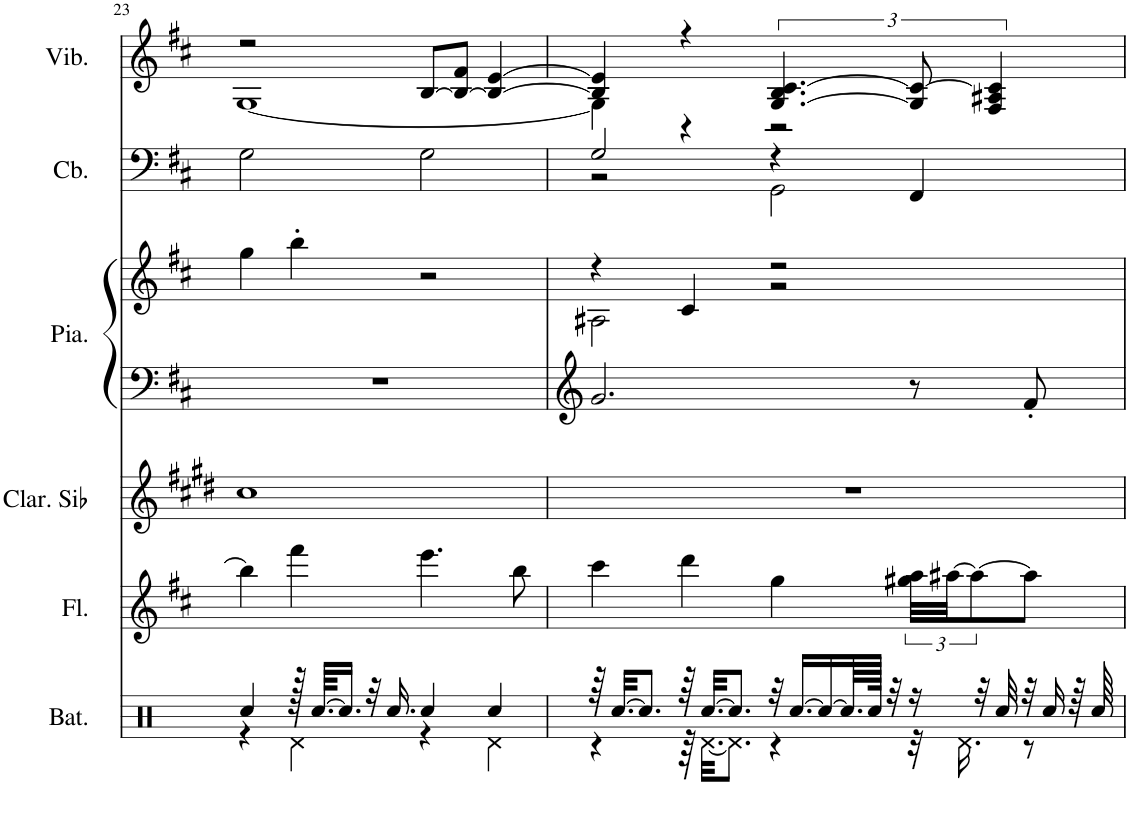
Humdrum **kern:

**kern	**kern	**kern	**kern	**kern	**kern	**kern
*part6	*part5	*part4	*part3	*part3	*part2	*part1
*staff7	*staff6	*staff5	*staff4	*staff3	*staff2	*staff1
*I"Batterie, Drums	*I"Flûte, Flute	*I"Clarinette en Sib	*I"Piano, Acoustic Grand Piano	*	*I"Contrebasse, Acoustic Bass	*I"Vibraphone, Vibraphone
*I'Bat.	*I'Fl.	*I'Clar. Sib	*I'Pia.	*	*I'Cb.	*I'Vib.
!!LO:PB:g=z
*clefX	*clefG2	*clefG2	*clefG2	*clefG2	*clefF4	*clefG2
*	*	*Trd1c2	*	*	*Trd7c12	*
*k[]	*k[f#c#]	*k[f#c#g#d#]	*k[f#c#]	*k[f#c#]	*k[f#c#]	*k[f#c#]
*M4/4	*M4/4	*M4/4	*M4/4	*M4/4	*M4/4	*M4/4
=23	=23	=23	=23	=23	=23	=23
*^	*	*	*	*	*	*^
4Rcc/	4r	4bb\]	1cc#	1r	4gg\	2G\	2r	[1G
128r	4Rd\	4fff#\	.	.	4bb'\	.	.	.
[64.Rcc/KKLL	.	.	.	.	.	.	.	.
16.Rcc/JJ]	.	.	.	.	.	.	.	.
32r	.	.	.	.	.	.	.	.
16.Rcc/	.	.	.	.	.	.	.	.
4Rcc/	4r	4.eee\	.	.	2r	2G\	[8B/L	.
.	.	.	.	.	.	.	8B/_ 8f#/J	.
4Rcc/	4Rd\	.	.	.	.	.	4B/_ [4e/	.
.	.	8bb\	.	.	.	.	.	.
=24	=24	=24	=24	=24	=24	=24	=24	=24
*	*	*	*	*	*^	*^	*	*
64r	4r	4ccc#\	1r	2.g/	4r	2A#X\	2G/	2r	4B/] 4e/]	4G\]
[32.Rcc/KKL	.	.	.	.	.	.	.	.	.	.
8.Rcc/J]	.	.	.	.	.	.	.	.	.	.
64r	64r	4ddd\	.	.	4c#/	.	.	.	4r	4r
[32.Rcc/KKL	[32.Rd\KKL	.	.	.	.	.	.	.	.	.
8.Rcc/J]	8.Rd\J]	.	.	.	.	.	.	.	.	.
32r	4r	4gg\	.	.	2r	2r	4r	2GG\	[6.G/ 6.B/ [6.c#/	2r
[16.Rcc/LL	.	.	.	.	.	.	.	.	.	.
16Rcc/_	.	.	.	.	.	.	.	.	.	.
64.Rcc/LL]	.	.	.	.	.	.	.	.	.	.
128Rcc/JJJJk	.	.	.	.	.	.	.	.	.	.
32r	.	.	.	.	.	.	.	.	.	.
16r	32r	48gg#X\ 48aa\LLL	.	8r	.	.	4FF#/	.	12G/] 12c#/_	.
.	.	[48aa#X\JJ	.	.	.	.	.	.	.	.
.	16.Rd\	.	.	.	.	.	.	.	.	.
.	.	12aa#\_	.	.	.	.	.	.	.	.
32r	.	.	.	.	.	.	.	.	.	.
.	.	.	.	.	.	.	.	.	6F#/ 6A#X/ 6c#/]	.
32Rcc/	.	.	.	.	.	.	.	.	.	.
32r	8r	8aa#\J]	.	8f#'/	.	.	.	.	.	.
16Rcc/	.	.	.	.	.	.	.	.	.	.
64r	.	.	.	.	.	.	.	.	.	.
64Rcc/	.	.	.	.	.	.	.	.	.	.
*	*	*	*	*	*v	*v	*	*	*v	*v
*v	*v	*	*	*	*	*v	*v	*
=	=	=	=	=	=	=
*-	*-	*-	*-	*-	*-	*-
